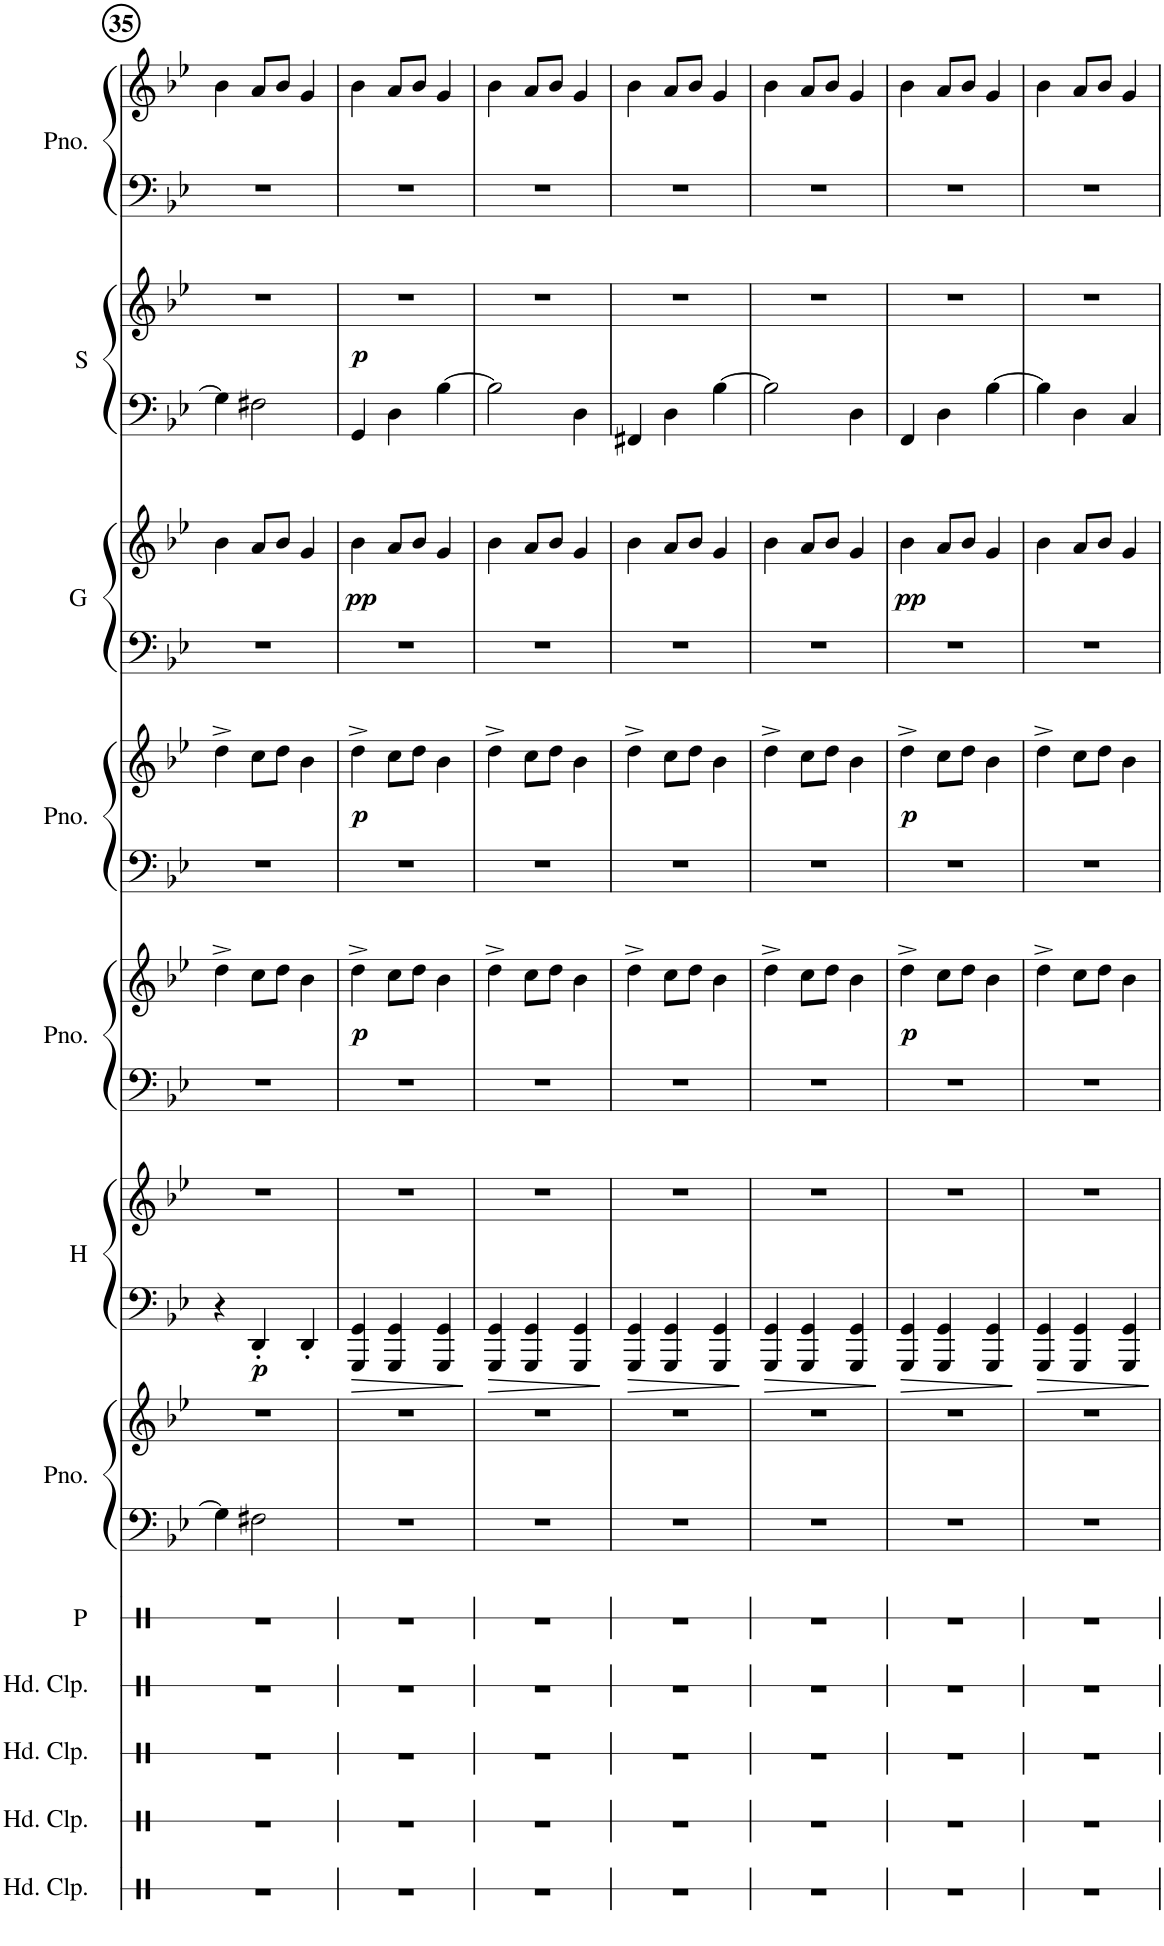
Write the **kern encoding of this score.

**kern	**kern	**kern	**kern	**kern	**kern	**kern	**kern	**kern	**dynam	**kern	**kern	**dynam	**kern	**kern	**dynam	**kern	**kern	**dynam	**kern	**kern	**dynam	**kern	**kern
*part12	*part11	*part10	*part9	*part8	*part7	*part7	*part6	*part6	*part6	*part5	*part5	*part5	*part4	*part4	*part4	*part3	*part3	*part3	*part2	*part2	*part2	*part1	*part1
*staff19	*staff18	*staff17	*staff16	*staff15	*staff14	*staff13	*staff12	*staff11	*staff11/12	*staff10	*staff9	*staff9/10	*staff8	*staff7	*staff7/8	*staff6	*staff5	*staff5/6	*staff4	*staff3	*staff3/4	*staff2	*staff1
*I"Hand Clap	*I"Hand Clap	*I"Hand Clap	*I"Hand Clap	*I"Panda	*I"Piano	*	*I"Makeup Cake	*	*	*I"Piano	*	*	*I"Piano	*	*	*I"Dumb One	*	*	*I"SANTA!	*	*	*I"Piano	*
*I'Hd. Clp.	*I'Hd. Clp.	*I'Hd. Clp.	*I'Hd. Clp.	*I'P	*I'Pno.	*	*	*	*	*I'Pno.	*	*	*I'Pno.	*	*	*	*	*	*I'S	*	*	*I'Pno.	*
!!LO:PB:g=z
*clefX	*clefX	*clefX	*clefX	*clefX	*clefF4	*clefG2	*clefF4	*clefG2	*	*clefF4	*clefG2	*	*clefF4	*clefG2	*	*clefF4	*clefG2	*	*clefF4	*clefG2	*	*clefF4	*clefG2
*k[]	*k[]	*k[]	*k[]	*k[]	*k[b-e-]	*k[b-e-]	*k[b-e-]	*k[b-e-]	*	*k[b-e-]	*k[b-e-]	*	*k[b-e-]	*k[b-e-]	*	*k[b-e-]	*k[b-e-]	*	*k[b-e-]	*k[b-e-]	*	*k[b-e-]	*k[b-e-]
*M3/4	*M3/4	*M3/4	*M3/4	*M3/4	*M3/4	*M3/4	*M3/4	*M3/4	*	*M3/4	*M3/4	*	*M3/4	*M3/4	*	*M3/4	*M3/4	*	*M3/4	*M3/4	*	*M3/4	*M3/4
=35	=35	=35	=35	=35	=35	=35	=35	=35	=35	=35	=35	=35	=35	=35	=35	=35	=35	=35	=35	=35	=35	=35	=35
2.r	2.r	2.r	2.r	2.r	4G\]	2.r	4r	2.r	.	2.r	4dd^\	.	2.r	4dd^\	.	2.r	4b-\	.	4G\]	2.r	.	2.r	4b-\
!	!	!	!	!	!	!	!	!	!LO:DY:b=2	!	!	!	!	!	!	!	!	!	!	!	!	!	!
.	.	.	.	.	2F#X\	.	4DD'/	.	p	.	8cc\L	.	.	8cc\L	.	.	8a/L	.	2F#X\	.	.	.	8a/L
.	.	.	.	.	.	.	.	.	.	.	8dd\J	.	.	8dd\J	.	.	8b-/J	.	.	.	.	.	8b-/J
.	.	.	.	.	.	.	4DD'/	.	.	.	4b-\	.	.	4b-\	.	.	4g/	.	.	.	.	.	4g/
=36	=36	=36	=36	=36	=36	=36	=36	=36	=36	=36	=36	=36	=36	=36	=36	=36	=36	=36	=36	=36	=36	=36	=36
!	!	!	!	!	!	!	!	!	!	!	!	!LO:DY:b	!	!	!LO:DY:b	!	!	!LO:DY:b	!	!	!LO:DY:b	!	!
2.r	2.r	2.r	2.r	2.r	2.r	2.r	4GGG/ 4GG/	2.r	.	2.r	4dd^\	p	2.r	4dd^\	p	2.r	4b-\	pp	4GG/	2.r	p	2.r	4b-\
.	.	.	.	.	.	.	4GGG/ 4GG/	.	.	.	8cc\L	.	.	8cc\L	.	.	8a/L	.	4D\	.	.	.	8a/L
.	.	.	.	.	.	.	.	.	.	.	8dd\J	.	.	8dd\J	.	.	8b-/J	.	.	.	.	.	8b-/J
.	.	.	.	.	.	.	4GGG/ 4GG/	.	.	.	4b-\	.	.	4b-\	.	.	4g/	.	[4B-\	.	.	.	4g/
=37	=37	=37	=37	=37	=37	=37	=37	=37	=37	=37	=37	=37	=37	=37	=37	=37	=37	=37	=37	=37	=37	=37	=37
2.r	2.r	2.r	2.r	2.r	2.r	2.r	4GGG/ 4GG/	2.r	.	2.r	4dd^\	.	2.r	4dd^\	.	2.r	4b-\	.	2B-\]	2.r	.	2.r	4b-\
.	.	.	.	.	.	.	4GGG/ 4GG/	.	.	.	8cc\L	.	.	8cc\L	.	.	8a/L	.	.	.	.	.	8a/L
.	.	.	.	.	.	.	.	.	.	.	8dd\J	.	.	8dd\J	.	.	8b-/J	.	.	.	.	.	8b-/J
.	.	.	.	.	.	.	4GGG/ 4GG/	.	.	.	4b-\	.	.	4b-\	.	.	4g/	.	4D\	.	.	.	4g/
=38	=38	=38	=38	=38	=38	=38	=38	=38	=38	=38	=38	=38	=38	=38	=38	=38	=38	=38	=38	=38	=38	=38	=38
2.r	2.r	2.r	2.r	2.r	2.r	2.r	4GGG/ 4GG/	2.r	.	2.r	4dd^\	.	2.r	4dd^\	.	2.r	4b-\	.	4FF#X/	2.r	.	2.r	4b-\
.	.	.	.	.	.	.	4GGG/ 4GG/	.	.	.	8cc\L	.	.	8cc\L	.	.	8a/L	.	4D\	.	.	.	8a/L
.	.	.	.	.	.	.	.	.	.	.	8dd\J	.	.	8dd\J	.	.	8b-/J	.	.	.	.	.	8b-/J
.	.	.	.	.	.	.	4GGG/ 4GG/	.	.	.	4b-\	.	.	4b-\	.	.	4g/	.	[4B-\	.	.	.	4g/
=39	=39	=39	=39	=39	=39	=39	=39	=39	=39	=39	=39	=39	=39	=39	=39	=39	=39	=39	=39	=39	=39	=39	=39
2.r	2.r	2.r	2.r	2.r	2.r	2.r	4GGG/ 4GG/	2.r	.	2.r	4dd^\	.	2.r	4dd^\	.	2.r	4b-\	.	2B-\]	2.r	.	2.r	4b-\
.	.	.	.	.	.	.	4GGG/ 4GG/	.	.	.	8cc\L	.	.	8cc\L	.	.	8a/L	.	.	.	.	.	8a/L
.	.	.	.	.	.	.	.	.	.	.	8dd\J	.	.	8dd\J	.	.	8b-/J	.	.	.	.	.	8b-/J
.	.	.	.	.	.	.	4GGG/ 4GG/	.	.	.	4b-\	.	.	4b-\	.	.	4g/	.	4D\	.	.	.	4g/
=40	=40	=40	=40	=40	=40	=40	=40	=40	=40	=40	=40	=40	=40	=40	=40	=40	=40	=40	=40	=40	=40	=40	=40
!	!	!	!	!	!	!	!	!	!	!	!	!LO:DY:b	!	!	!LO:DY:b	!	!	!LO:DY:b	!	!	!	!	!
2.r	2.r	2.r	2.r	2.r	2.r	2.r	4GGG/ 4GG/	2.r	.	2.r	4dd^\	p	2.r	4dd^\	p	2.r	4b-\	pp	4FF/	2.r	.	2.r	4b-\
.	.	.	.	.	.	.	4GGG/ 4GG/	.	.	.	8cc\L	.	.	8cc\L	.	.	8a/L	.	4D\	.	.	.	8a/L
.	.	.	.	.	.	.	.	.	.	.	8dd\J	.	.	8dd\J	.	.	8b-/J	.	.	.	.	.	8b-/J
.	.	.	.	.	.	.	4GGG/ 4GG/	.	.	.	4b-\	.	.	4b-\	.	.	4g/	.	[4B-\	.	.	.	4g/
=41	=41	=41	=41	=41	=41	=41	=41	=41	=41	=41	=41	=41	=41	=41	=41	=41	=41	=41	=41	=41	=41	=41	=41
2.r	2.r	2.r	2.r	2.r	2.r	2.r	4GGG/ 4GG/	2.r	.	2.r	4dd^\	.	2.r	4dd^\	.	2.r	4b-\	.	4B-\]	2.r	.	2.r	4b-\
.	.	.	.	.	.	.	4GGG/ 4GG/	.	.	.	8cc\L	.	.	8cc\L	.	.	8a/L	.	4D\	.	.	.	8a/L
.	.	.	.	.	.	.	.	.	.	.	8dd\J	.	.	8dd\J	.	.	8b-/J	.	.	.	.	.	8b-/J
.	.	.	.	.	.	.	4GGG/ 4GG/	.	.	.	4b-\	.	.	4b-\	.	.	4g/	.	4C/	.	.	.	4g/
=	=	=	=	=	=	=	=	=	=	=	=	=	=	=	=	=	=	=	=	=	=	=	=
*-	*-	*-	*-	*-	*-	*-	*-	*-	*-	*-	*-	*-	*-	*-	*-	*-	*-	*-	*-	*-	*-	*-	*-
